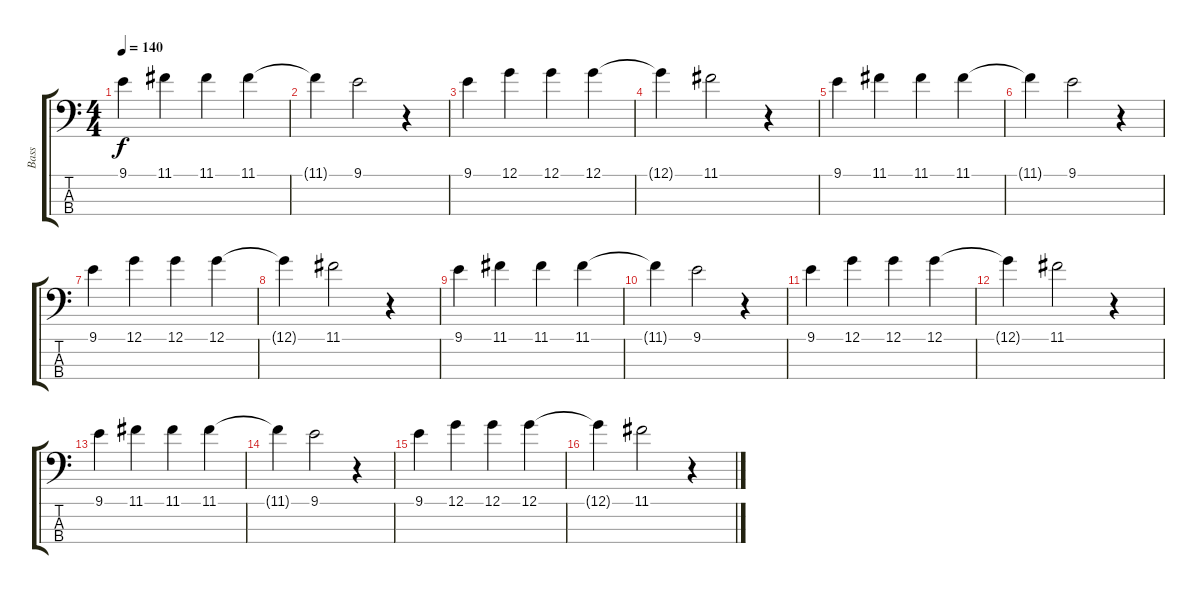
\track ("Bass" "Bass") {instrument electricbassfinger}
\staff {score tabs}
\tuning (G2 D2 A1 E1) {hide}
\ts (4 4)
\tempo 140
\clef f4
\ks c
9.1.4{dy f volume 10 balance 8} 11.1.4 11.1.4 11.1.4 |
11.1{t}.4 9.1.2 r.4 |
9.1.4 12.1.4 12.1.4 12.1.4 |
12.1{t}.4 11.1.2 r.4 |
9.1.4 11.1.4 11.1.4 11.1.4 |
11.1{t}.4 9.1.2 r.4 |
9.1.4 12.1.4 12.1.4 12.1.4 |
12.1{t}.4 11.1.2 r.4 |
9.1.4 11.1.4 11.1.4 11.1.4 |
11.1{t}.4 9.1.2 r.4 |
9.1.4 12.1.4 12.1.4 12.1.4 |
12.1{t}.4 11.1.2 r.4 |
9.1.4 11.1.4 11.1.4 11.1.4 |
11.1{t}.4 9.1.2 r.4 |
9.1.4 12.1.4 12.1.4 12.1.4 |
12.1{t}.4 11.1.2 r.4
